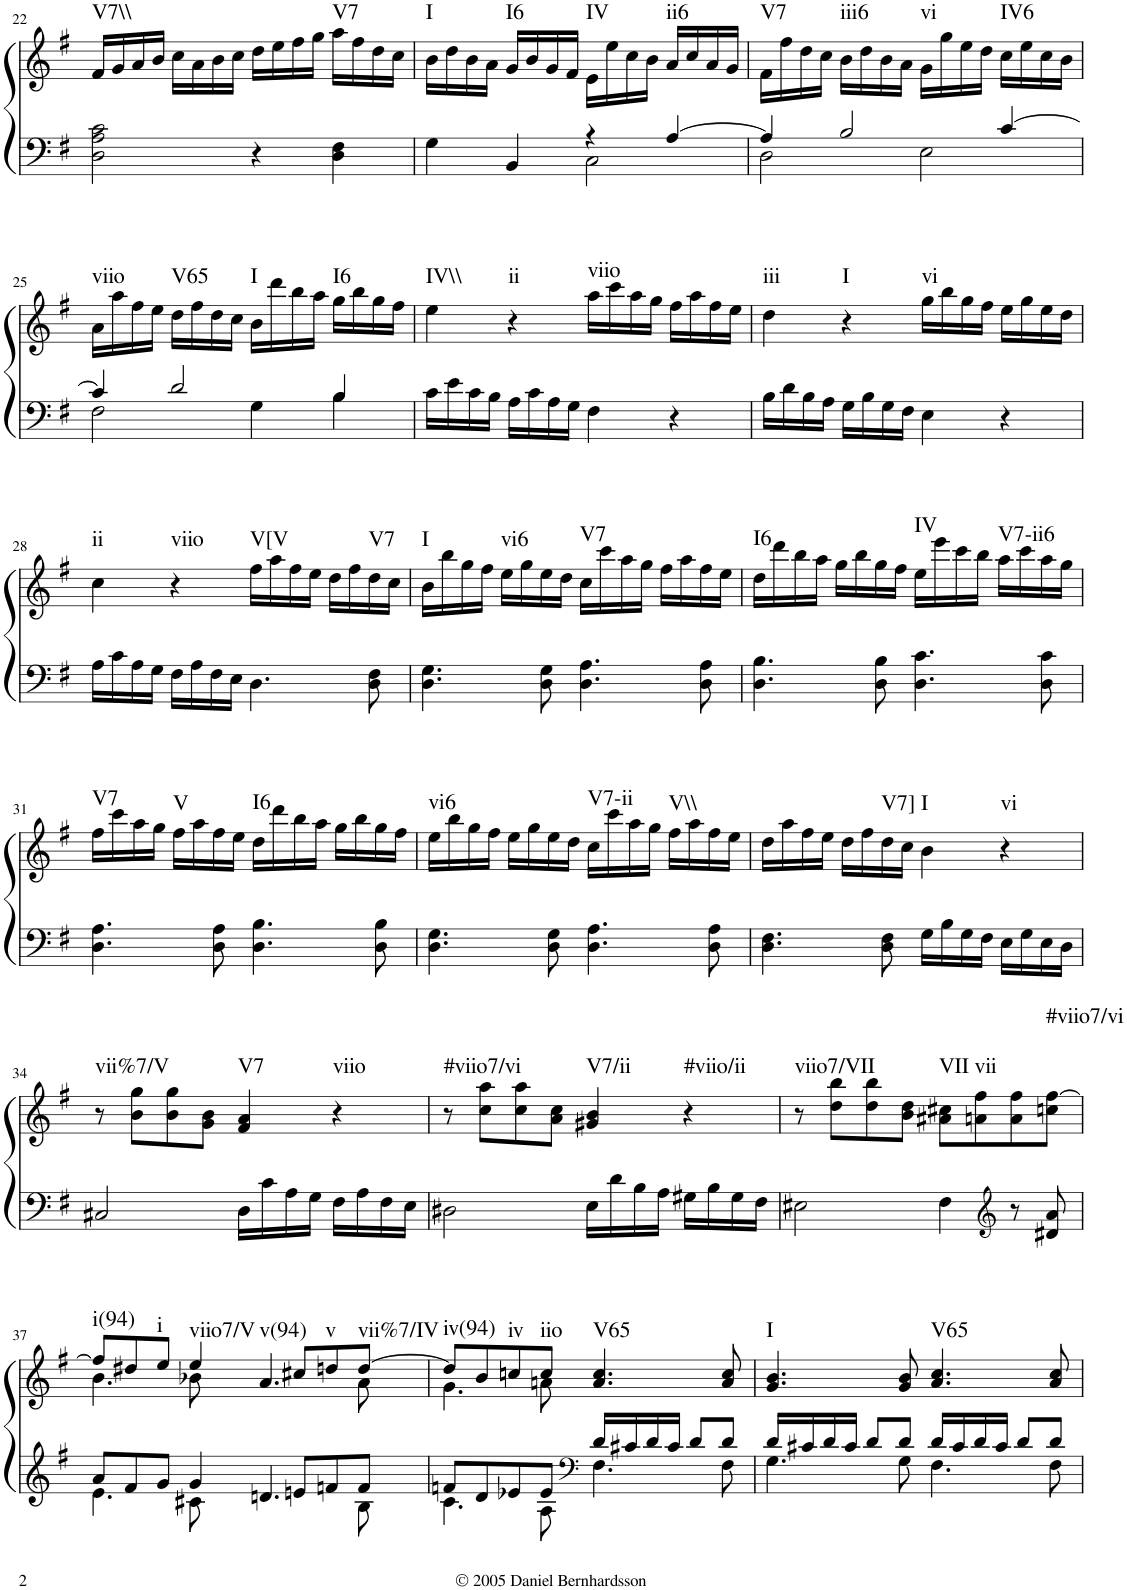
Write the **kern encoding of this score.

**kern	**kern	**harte
*part1	*part1	*part1
*staff2	*staff1	*
*I"Piano	*	*
*I'Pno.	*	*
!!LO:PB:g=z
*clefF4	*clefG2	*
*k[f#]	*k[f#]	*
*G:	*G:	*
*M4/4	*M4/4	*
*met(c)	*met(c)	*
=22	=22	=22
!	!	!LO:H:kt=V7\\
2D\ 2A\ 2c\	16f#/LL	N
.	16g/	.
.	16a/	.
.	16b/JJ	.
.	16cc\LL	.
.	16a\	.
.	16b\	.
.	16cc\JJ	.
4r	16dd\LL	.
.	16ee\	.
.	16ff#\	.
.	16gg\JJ	.
!	!	!LO:H:kt=V7
4D\ 4F#\	16aa\LL	N
.	16ff#\	.
.	16dd\	.
.	16cc\JJ	.
=23	=23	=23
*^	*	*
!	!	!	!LO:H:kt=I
4G\	2ryy	16b\LL	N
.	.	16dd\	.
.	.	16b\	.
.	.	16a\JJ	.
!	!	!	!LO:H:kt=I6
4BB/	.	16g/LL	N
.	.	16b/	.
.	.	16g/	.
.	.	16f#/JJ	.
!	!	!	!LO:H:kt=IV
4r	2C\	16e\LL	N
.	.	16ee\	.
.	.	16cc\	.
.	.	16b\JJ	.
!	!	!	!LO:H:kt=ii6
[>4A/	.	16a/LL	N
.	.	16cc/	.
.	.	16a/	.
.	.	16g/JJ	.
=24	=24	=24	=24
!	!	!	!LO:H:kt=V7
4A/]	2D\	16f#\LL	N
.	.	16ff#\	.
.	.	16dd\	.
.	.	16cc\JJ	.
!	!	!	!LO:H:kt=iii6
2B/	.	16b\LL	N
.	.	16dd\	.
.	.	16b\	.
.	.	16a\JJ	.
!	!	!	!LO:H:kt=vi
.	2E\	16g\LL	N
.	.	16gg\	.
.	.	16ee\	.
.	.	16dd\JJ	.
!	!	!	!LO:H:kt=IV6
[>4c/	.	16cc\LL	N
.	.	16ee\	.
.	.	16cc\	.
.	.	16b\JJ	.
!!LO:LB:g=z
=25	=25	=25	=25
!	!	!	!LO:H:kt=viio
4c/]	2F#\	16a\LL	N
.	.	16aa\	.
.	.	16ff#\	.
.	.	16ee\JJ	.
!	!	!	!LO:H:kt=V65
2d/	.	16dd\LL	N
.	.	16ff#\	.
.	.	16dd\	.
.	.	16cc\JJ	.
!	!	!	!LO:H:kt=I
.	4G\	16b\LL	N
.	.	16ddd\	.
.	.	16bb\	.
.	.	16aa\JJ	.
!	!	!	!LO:H:kt=I6
4B/	4B\	16gg\LL	N
.	.	16bb\	.
.	.	16gg\	.
.	.	16ff#\JJ	.
*v	*v	*	*
=26	=26	=26
!	!	!LO:H:kt=IV\\
16c\LL	4ee\	N
16e\	.	.
16c\	.	.
16B\JJ	.	.
!	!	!LO:H:kt=ii
16A\LL	4r	N
16c\	.	.
16A\	.	.
16G\JJ	.	.
!	!	!LO:H:kt=viio
4F#\	16aa\LL	N
.	16ccc\	.
.	16aa\	.
.	16gg\JJ	.
4r	16ff#\LL	.
.	16aa\	.
.	16ff#\	.
.	16ee\JJ	.
=27	=27	=27
!	!	!LO:H:kt=iii
16B\LL	4dd\	N
16d\	.	.
16B\	.	.
16A\JJ	.	.
!	!	!LO:H:kt=I
16G\LL	4r	N
16B\	.	.
16G\	.	.
16F#\JJ	.	.
!	!	!LO:H:kt=vi
4E\	16gg\LL	N
.	16bb\	.
.	16gg\	.
.	16ff#\JJ	.
4r	16ee\LL	.
.	16gg\	.
.	16ee\	.
.	16dd\JJ	.
!!LO:LB:g=z
=28	=28	=28
!	!	!LO:H:kt=ii
16A\LL	4cc\	N
16c\	.	.
16A\	.	.
16G\JJ	.	.
!	!	!LO:H:kt=viio
16F#\LL	4r	N
16A\	.	.
16F#\	.	.
16E\JJ	.	.
!	!	!LO:H:kt=V[V
4.D\	16ff#\LL	N
.	16aa\	.
.	16ff#\	.
.	16ee\JJ	.
.	16dd\LL	.
.	16ff#\	.
!	!	!LO:H:kt=V7
8D\ 8F#\	16dd\	N
.	16cc\JJ	.
=29	=29	=29
!	!	!LO:H:kt=I
4.D\ 4.G\	16b\LL	N
.	16bb\	.
.	16gg\	.
.	16ff#\JJ	.
!	!	!LO:H:kt=vi6
.	16ee\LL	N
.	16gg\	.
8D\ 8G\	16ee\	.
.	16dd\JJ	.
!	!	!LO:H:kt=V7
4.D\ 4.A\	16cc\LL	N
.	16ccc\	.
.	16aa\	.
.	16gg\JJ	.
.	16ff#\LL	.
.	16aa\	.
8D\ 8A\	16ff#\	.
.	16ee\JJ	.
=30	=30	=30
!	!	!LO:H:kt=I6
4.D\ 4.B\	16dd\LL	N
.	16ddd\	.
.	16bb\	.
.	16aa\JJ	.
.	16gg\LL	.
.	16bb\	.
8D\ 8B\	16gg\	.
.	16ff#\JJ	.
!	!	!LO:H:kt=IV
4.D\ 4.c\	16ee\LL	N
.	16eee\	.
.	16ccc\	.
.	16bb\JJ	.
!	!	!LO:H:kt=V7-ii6
.	16aa\LL	N
.	16ccc\	.
8D\ 8c\	16aa\	.
.	16gg\JJ	.
!!LO:LB:g=z
=31	=31	=31
!	!	!LO:H:kt=V7
4.D\ 4.A\	16ff#\LL	N
.	16ccc\	.
.	16aa\	.
.	16gg\JJ	.
!	!	!LO:H:kt=V
.	16ff#\LL	N
.	16aa\	.
8D\ 8A\	16ff#\	.
.	16ee\JJ	.
!	!	!LO:H:kt=I6
4.D\ 4.B\	16dd\LL	N
.	16ddd\	.
.	16bb\	.
.	16aa\JJ	.
.	16gg\LL	.
.	16bb\	.
8D\ 8B\	16gg\	.
.	16ff#\JJ	.
=32	=32	=32
!	!	!LO:H:kt=vi6
4.D\ 4.G\	16ee\LL	N
.	16bb\	.
.	16gg\	.
.	16ff#\JJ	.
.	16ee\LL	.
.	16gg\	.
8D\ 8G\	16ee\	.
.	16dd\JJ	.
!	!	!LO:H:kt=V7-ii
4.D\ 4.A\	16cc\LL	N
.	16ccc\	.
.	16aa\	.
.	16gg\JJ	.
!	!	!LO:H:kt=V\\
.	16ff#\LL	N
.	16aa\	.
8D\ 8A\	16ff#\	.
.	16ee\JJ	.
=33	=33	=33
4.D\ 4.F#\	16dd\LL	.
.	16aa\	.
.	16ff#\	.
.	16ee\JJ	.
.	16dd\LL	.
.	16ff#\	.
!	!	!LO:H:kt=V7]
8D\ 8F#\	16dd\	N
.	16cc\JJ	.
!	!	!LO:H:kt=I
16G\LL	4b\	N
16B\	.	.
16G\	.	.
16F#\JJ	.	.
!	!	!LO:H:kt=vi
16E\LL	4r	N
16G\	.	.
16E\	.	.
16D\JJ	.	.
!!LO:LB:g=z
=34	=34	=34
!	!	!LO:H:kt=vii%7/V
2C#X/	8r	N
.	8b\ 8gg\L	.
.	8b\ 8gg\	.
.	8g\ 8b\J	.
!	!	!LO:H:kt=V7
16D\LL	4f#/ 4a/	N
16c\	.	.
16A\	.	.
16G\JJ	.	.
!	!	!LO:H:kt=viio
16F#\LL	4r	N
16A\	.	.
16F#\	.	.
16E\JJ	.	.
=35	=35	=35
!	!	!LO:H:kt=#viio7/vi
2D#X\	8r	N
.	8cc\ 8aa\L	.
.	8cc\ 8aa\	.
.	8a\ 8cc\J	.
!	!	!LO:H:kt=V7/ii
16E\LL	4g#X/ 4b/	N
16d\	.	.
16B\	.	.
16A\JJ	.	.
!	!	!LO:H:kt=#viio/ii
16G#X\LL	4r	N
16B\	.	.
16G#\	.	.
16F#\JJ	.	.
=36	=36	=36
!	!	!LO:H:kt=viio7/VII
2E#X\	8r	N
.	8dd\ 8bb\L	.
.	8dd\ 8bb\	.
.	8b\ 8dd\J	.
!	!	!LO:H:kt=VII
4F#\	8a#X\ 8cc#X\L	N
!	!	!LO:H:kt=vii
.	8an\ 8ff#\	N
*clefG2	*	*
8r	8a\ 8ff#\	.
!	!	!LO:H:kt=#viio7/vi
8d#X/ 8a/	8ccn\ [>8ff#\J	N
!!LO:LB:g=z
=37	=37	=37
*^	*^	*
!	!	!	!	!LO:H:kt=i(94)
8a/L	4.e\	8ff#/L]	4.b\	N
8f#/	.	8dd#X/	.	.
!	!	!	!	!LO:H:kt=i
8g/J	.	8ee/J	.	N
!	!	!	!	!LO:H:n=1:kt=viio7/V
!	!	!	!	!LO:H:n=2:kt=v(94)
4g/	8c#X\	4ee/	8b-X\	N N
.	4.dn/	.	4.a/	.
8en/L	.	8cc#X/L	.	.
!	!	!	!	!LO:H:kt=v
8fn/	.	8ddn/	.	N
!	!	!	!	!LO:H:kt=vii%7/IV
8f/J	8B\	[>8dd/J	8a\	N
=38	=38	=38	=38	=38
!	!	!	!	!LO:H:kt=iv(94)
8fn/L	4.c\	8dd/L]	4.g\	N
8d/	.	8b/	.	.
!	!	!	!	!LO:H:kt=iv
8e-X/	.	8ccn/	.	N
!	!	!	!	!LO:H:kt=iio
8e-/J	8A\	8cc/J	8an\	N
*clefF4	*	*	*	*
!	!	!	!	!LO:H:kt=V65
16d/LL	4.F#\	4.a/ 4.cc/	2ryy	N
16c#X/	.	.	.	.
16d/	.	.	.	.
16c#/JJ	.	.	.	.
8d/L	.	.	.	.
8d/J	8F#\	8a/ 8cc/	.	.
*	*	*v	*v	*
=39	=39	=39	=39
!	!	!	!LO:H:kt=I
16d/LL	4.G\	4.g/ 4.b/	N
16c#X/	.	.	.
16d/	.	.	.
16c#/JJ	.	.	.
8d/L	.	.	.
8d/J	8G\	8g/ 8b/	.
!	!	!	!LO:H:kt=V65
16d/LL	4.F#\	4.a/ 4.cc/	N
16c#/	.	.	.
16d/	.	.	.
16c#/JJ	.	.	.
8d/L	.	.	.
8d/J	8F#\	8a/ 8cc/	.
*v	*v	*	*
=	=	=
*-	*-	*-
